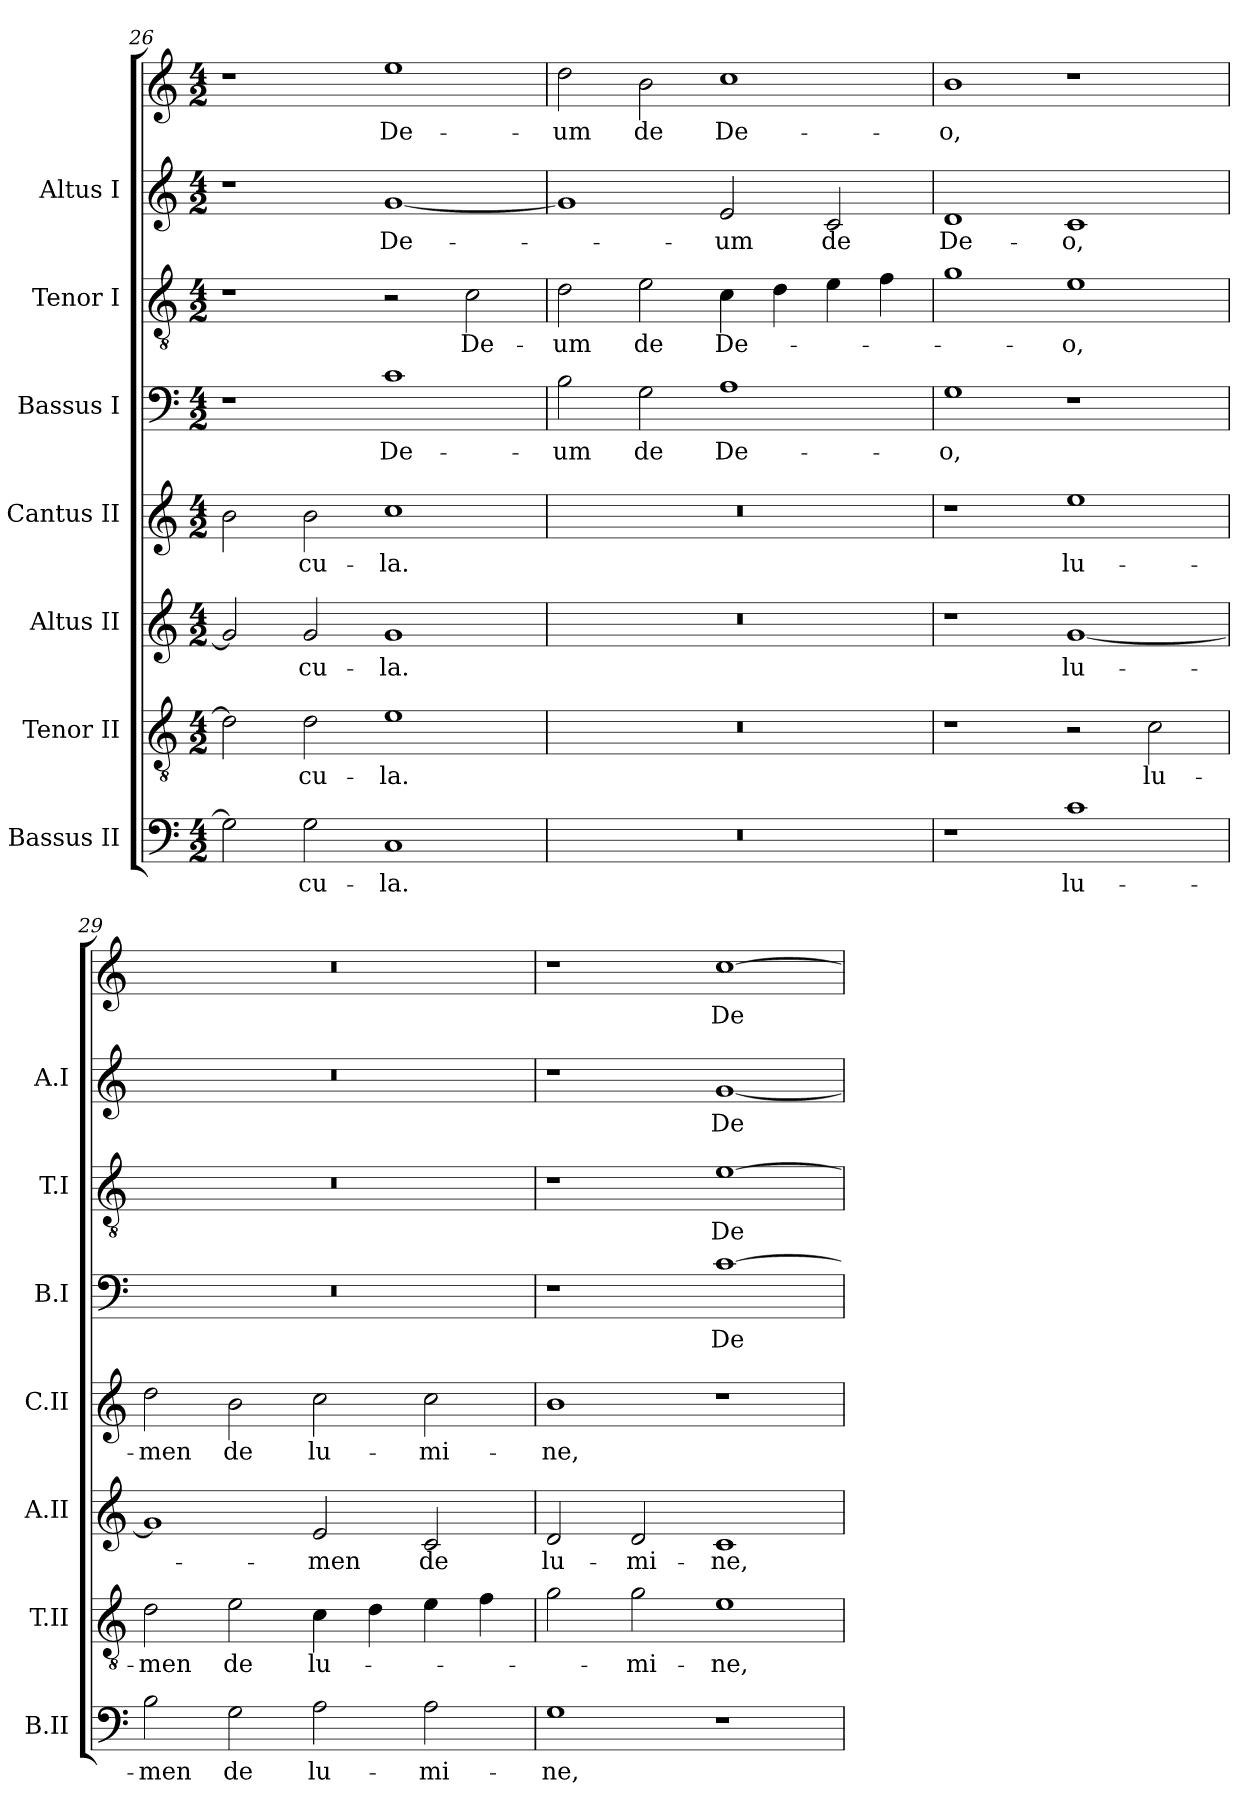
**kern	**text	**kern	**text	**kern	**text	**kern	**text	**kern	**text	**kern	**text	**kern	**text	**kern	**text
*part8	*part8	*part7	*part7	*part6	*part6	*part5	*part5	*part4	*part4	*part3	*part3	*part2	*part2	*part1	*part1
*staff8	*staff8	*staff7	*staff7	*staff6	*staff6	*staff5	*staff5	*staff4	*staff4	*staff3	*staff3	*staff2	*staff2	*staff1	*staff1
*I"Bassus II	*	*I"Tenor II	*	*I"Altus II	*	*I"Cantus II	*	*I"Bassus I	*	*I"Tenor I	*	*I"Altus I	*	*	*
*I'B.II	*	*I'T.II	*	*I'A.II	*	*I'C.II	*	*I'B.I	*	*I'T.I	*	*I'A.I	*	*	*
*clefF4	*	*clefGv2	*	*clefG2	*	*clefG2	*	*clefF4	*	*clefGv2	*	*clefG2	*	*clefG2	*
*	*	*ITrd7c12	*	*	*	*	*	*	*	*ITrd7c12	*	*	*	*	*
*k[]	*	*k[]	*	*k[]	*	*k[]	*	*k[]	*	*k[]	*	*k[]	*	*k[]	*
*C:	*	*C:	*	*C:	*	*C:	*	*C:	*	*C:	*	*C:	*	*C:	*
*M4/2	*	*M4/2	*	*M4/2	*	*M4/2	*	*M4/2	*	*M4/2	*	*M4/2	*	*M4/2	*
=26	=26	=26	=26	=26	=26	=26	=26	=26	=26	=26	=26	=26	=26	=26	=26
2G\]	.	2D\]	.	2g/]	.	2b\	.	1r	.	1r	.	1r	.	1r	.
2G\	-cu-	2D\	-cu-	2g/	-cu-	2b\	-cu-	.	.	.	.	.	.	.	.
1C/	-la.	1E\	-la.	1g/	-la.	1cc\	-la.	1c\	De-	2r	.	[1g/	De-	1ee\	De-
.	.	.	.	.	.	.	.	.	.	2C\	De-	.	.	.	.
=27	=27	=27	=27	=27	=27	=27	=27	=27	=27	=27	=27	=27	=27	=27	=27
0r	.	0r	.	0r	.	0r	.	2B\	-um	2D\	-um	1g/]	.	2dd\	-um
.	.	.	.	.	.	.	.	2G\	de	2E\	de	.	.	2b\	de
.	.	.	.	.	.	.	.	1A\	De-	4C\	De-	2e/	-um	1cc\	De-
.	.	.	.	.	.	.	.	.	.	4D\	.	.	.	.	.
.	.	.	.	.	.	.	.	.	.	4E\	.	2c/	de	.	.
.	.	.	.	.	.	.	.	.	.	4F\	.	.	.	.	.
=28	=28	=28	=28	=28	=28	=28	=28	=28	=28	=28	=28	=28	=28	=28	=28
1r	.	1r	.	1r	.	1r	.	1G\	-o,	1G\	.	1d/	De-	1b\	-o,
1c\	lu-	2r	.	[1g/	lu-	1ee\	lu-	1r	.	1E\	-o,	1c/	-o,	1r	.
.	.	2C\	lu-	.	.	.	.	.	.	.	.	.	.	.	.
=29	=29	=29	=29	=29	=29	=29	=29	=29	=29	=29	=29	=29	=29	=29	=29
2B\	-men	2D\	-men	1g/]	.	2dd\	-men	0r	.	0r	.	0r	.	0r	.
2G\	de	2E\	de	.	.	2b\	de	.	.	.	.	.	.	.	.
2A\	lu-	4C\	lu-	2e/	-men	2cc\	lu-	.	.	.	.	.	.	.	.
.	.	4D\	.	.	.	.	.	.	.	.	.	.	.	.	.
2A\	-mi-	4E\	.	2c/	de	2cc\	-mi-	.	.	.	.	.	.	.	.
.	.	4F\	.	.	.	.	.	.	.	.	.	.	.	.	.
=30	=30	=30	=30	=30	=30	=30	=30	=30	=30	=30	=30	=30	=30	=30	=30
1G\	-ne,	2G\	.	2d/	lu-	1b\	-ne,	1r	.	1r	.	1r	.	1r	.
.	.	2G\	-mi-	2d/	-mi-	.	.	.	.	.	.	.	.	.	.
1r	.	1E\	-ne,	1c/	-ne,	1r	.	[1c\	De-	[1E\	De-	[1g/	De-	[1cc\	De-
=	=	=	=	=	=	=	=	=	=	=	=	=	=	=	=
*-	*-	*-	*-	*-	*-	*-	*-	*-	*-	*-	*-	*-	*-	*-	*-
